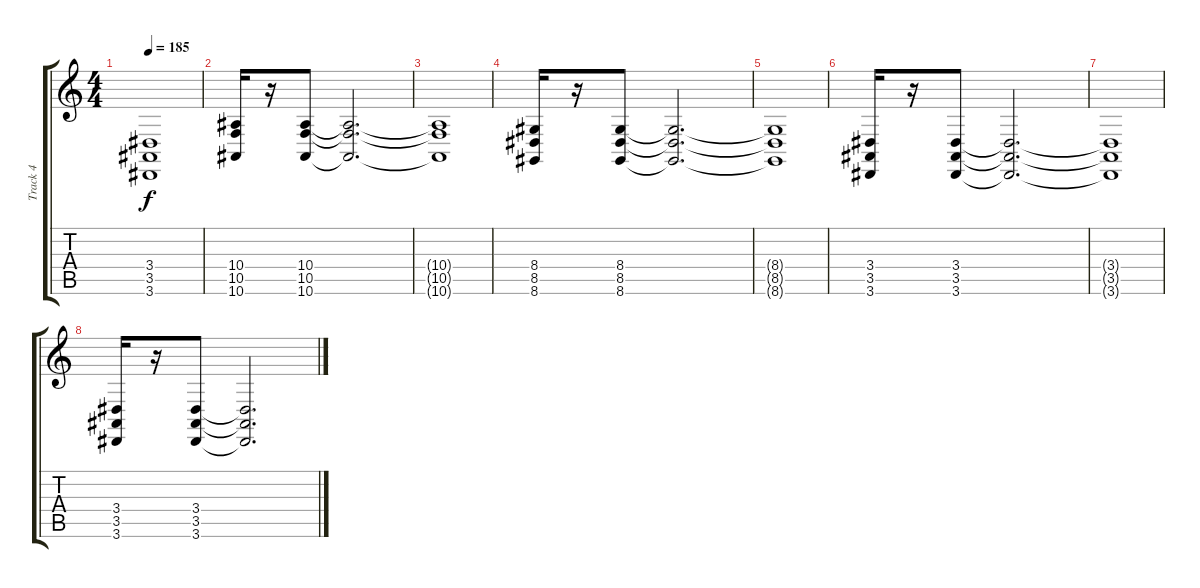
\track ("Track 4" "Track 4") {instrument choiraahs}
\staff {score tabs}
\tuning (D4 A3 F3 C3 G2 C2) {hide}
\ts (4 4)
\tempo 185
\clef g2
\ks c
(3.4{t} 3.5{t} 3.6{t}).1{dy f} |
(10.4 10.5 10.6).16 r.16 (10.4 10.5 10.6).8 (10.4{t} 10.5{t} 10.6{t}).2{d} |
(10.4{t} 10.5{t} 10.6{t}).1 |
(8.4 8.5 8.6).16 r.16 (8.4 8.5 8.6).8 (8.4{t} 8.5{t} 8.6{t}).2{d} |
(8.4{t} 8.5{t} 8.6{t}).1 |
(3.4 3.5 3.6).16 r.16 (3.4 3.5 3.6).8 (3.4{t} 3.5{t} 3.6{t}).2{d} |
(3.4{t} 3.5{t} 3.6{t}).1 |
(3.4 3.5 3.6).16 r.16 (3.4 3.5 3.6).8 (3.4{t} 3.5{t} 3.6{t}).2{d}
